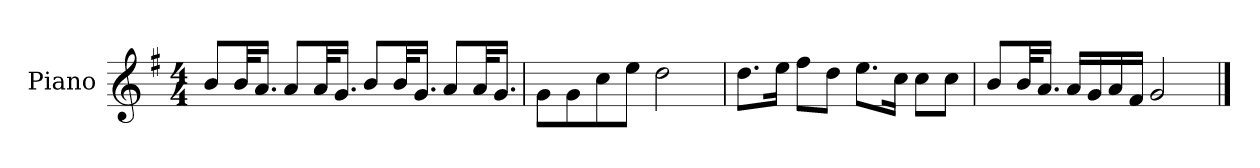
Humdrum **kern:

**kern
*part1
*staff1
*I"Piano
*I'P-no
*clefG2
*k[f#]
*M4/4
*MM90
=1
8b/L
32b/KL
16.a/JJ
8a/L
32a/KL
16.g/JJ
8b/L
32b/KL
16.g/JJ
8a/L
32a/KL
16.g/JJ
=2
8g\L
8g\
8cc\
8ee\J
2dd\
=3
8.dd\L
16ee\Jk
8ff#\L
8dd\J
8.ee\L
16cc\Jk
8cc\L
8cc\J
=4
8b/L
32b/KL
16.a/JJ
16a/LL
16g/
16a/
16f#/JJ
2g/
==
*-
